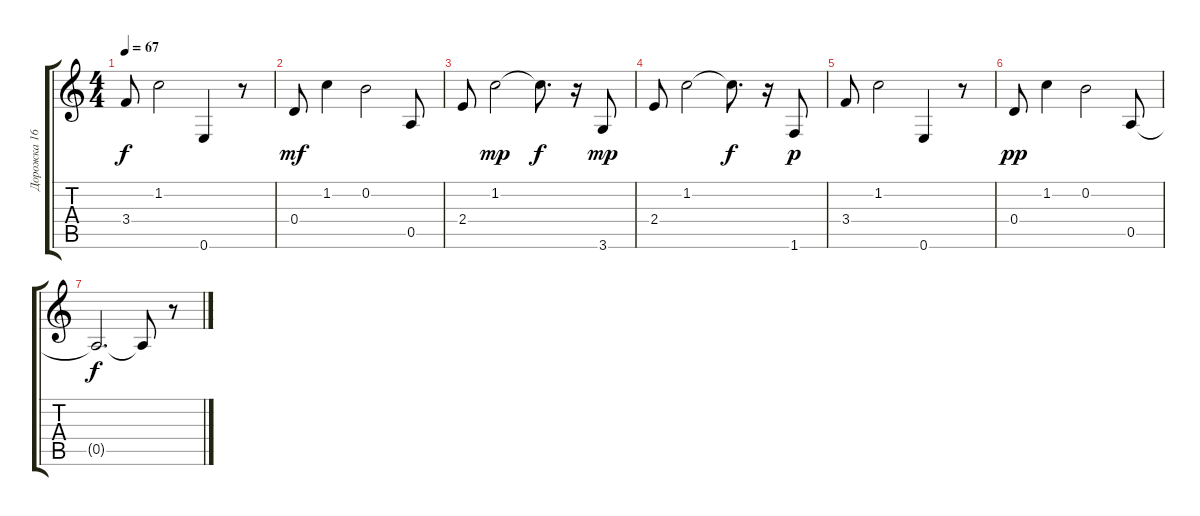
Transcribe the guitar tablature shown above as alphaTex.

\track ("Дорожка 16" "Дорожка 16") {instrument electricguitarclean}
\staff {score tabs}
\tuning (E4 B3 G3 D3 A2 E2) {hide}
\ts (4 4)
\tempo 67
\clef g2
\ks c
3.4.8{dy f} 1.2.2 0.6.4 r.8 |
0.4.8{dy mf} 1.2.4 0.2.2 0.5.8 |
2.4.8 1.2.2{dy mp} 1.2{t}.8{d dy f} r.16 3.6.8{dy mp} |
2.4.8 1.2.2 1.2{t}.8{d dy f} r.16 1.6.8{dy p} |
3.4.8 1.2.2 0.6.4 r.8 |
0.4.8{dy pp} 1.2.4 0.2.2 0.5.8 |
0.5{t}.2{d dy f} 0.5{t}.8 r.8
